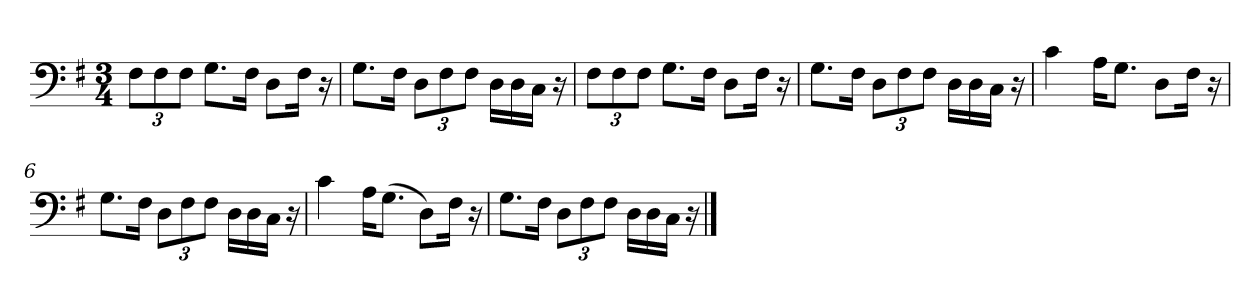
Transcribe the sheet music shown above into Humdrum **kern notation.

**kern
*part1
*staff1
*clefF4
*k[f#]
*M3/4
=1
12F#\L
12F#\
12F#\J
8.G\L
16F#\Jk
8D\L
16F#\Jk
16r
=2
8.G\L
16F#\Jk
12D\L
12F#\
12F#\J
16D\LL
16D\
16C\JJ
16r
=3
12F#\L
12F#\
12F#\J
8.G\L
16F#\Jk
8D\L
16F#\Jk
16r
=4
8.G\L
16F#\Jk
12D\L
12F#\
12F#\J
16D\LL
16D\
16C\JJ
16r
=5
4c\
16A\KL
8.G\J
8D\L
16F#\Jk
16r
=6
8.G\L
16F#\Jk
12D\L
12F#\
12F#\J
16D\LL
16D\
16C\JJ
16r
=7
4c\
16A\KL
(8.G\J
8D\L)
16F#\Jk
16r
=8
8.G\L
16F#\Jk
12D\L
12F#\
12F#\J
16D\LL
16D\
16C\JJ
16r
==
*-
